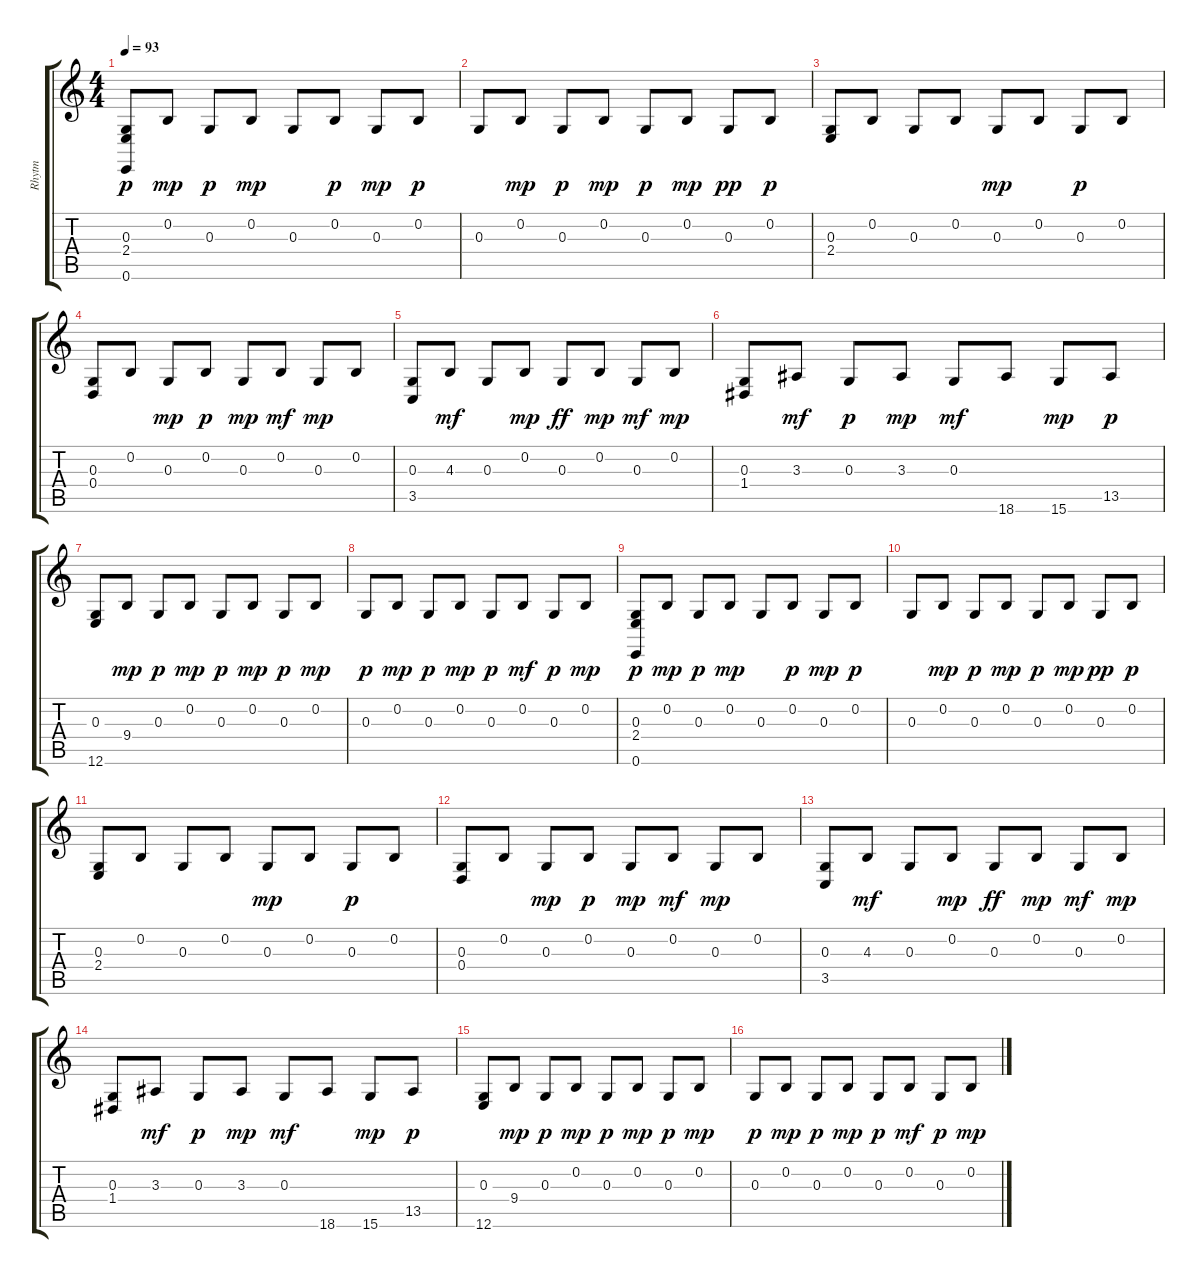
\track ("Rhytm" "Rhytm") {instrument acousticgrandpiano}
\staff {score tabs}
\tuning (E4 B3 G3 D3 A2 E2) {hide}
\ts (4 4)
\tempo 93
\clef g2
\ks c
(0.3 2.4 0.6).8{dy p} 0.2.8{dy mp} 0.3.8{dy p} 0.2.8{dy mp} 0.3.8 0.2.8{dy p} 0.3.8{dy mp} 0.2.8{dy p} |
0.3.8 0.2.8{dy mp} 0.3.8{dy p} 0.2.8{dy mp} 0.3.8{dy p} 0.2.8{dy mp} 0.3.8{dy pp} 0.2.8{dy p} |
(0.3 2.4).8 0.2.8 0.3.8 0.2.8 0.3.8{dy mp} 0.2.8 0.3.8{dy p} 0.2.8 |
(0.3 0.4).8 0.2.8 0.3.8{dy mp} 0.2.8{dy p} 0.3.8{dy mp} 0.2.8{dy mf} 0.3.8{dy mp} 0.2.8 |
(0.3 3.5).8 4.3.8{dy mf} 0.3.8 0.2.8{dy mp} 0.3.8{dy ff} 0.2.8{dy mp} 0.3.8{dy mf} 0.2.8{dy mp} |
(0.3 1.4).8 3.3.8{dy mf} 0.3.8{dy p} 3.3.8{dy mp} 0.3.8{dy mf} 18.6.8 15.6.8{dy mp} 13.5.8{dy p} |
(0.3 12.6).8 9.4.8{dy mp} 0.3.8{dy p} 0.2.8{dy mp} 0.3.8{dy p} 0.2.8{dy mp} 0.3.8{dy p} 0.2.8{dy mp} |
0.3.8{dy p} 0.2.8{dy mp} 0.3.8{dy p} 0.2.8{dy mp} 0.3.8{dy p} 0.2.8{dy mf} 0.3.8{dy p} 0.2.8{dy mp} |
(0.3 2.4 0.6).8{dy p} 0.2.8{dy mp} 0.3.8{dy p} 0.2.8{dy mp} 0.3.8 0.2.8{dy p} 0.3.8{dy mp} 0.2.8{dy p} |
0.3.8 0.2.8{dy mp} 0.3.8{dy p} 0.2.8{dy mp} 0.3.8{dy p} 0.2.8{dy mp} 0.3.8{dy pp} 0.2.8{dy p} |
(0.3 2.4).8 0.2.8 0.3.8 0.2.8 0.3.8{dy mp} 0.2.8 0.3.8{dy p} 0.2.8 |
(0.3 0.4).8 0.2.8 0.3.8{dy mp} 0.2.8{dy p} 0.3.8{dy mp} 0.2.8{dy mf} 0.3.8{dy mp} 0.2.8 |
(0.3 3.5).8 4.3.8{dy mf} 0.3.8 0.2.8{dy mp} 0.3.8{dy ff} 0.2.8{dy mp} 0.3.8{dy mf} 0.2.8{dy mp} |
(0.3 1.4).8 3.3.8{dy mf} 0.3.8{dy p} 3.3.8{dy mp} 0.3.8{dy mf} 18.6.8 15.6.8{dy mp} 13.5.8{dy p} |
(0.3 12.6).8 9.4.8{dy mp} 0.3.8{dy p} 0.2.8{dy mp} 0.3.8{dy p} 0.2.8{dy mp} 0.3.8{dy p} 0.2.8{dy mp} |
0.3.8{dy p} 0.2.8{dy mp} 0.3.8{dy p} 0.2.8{dy mp} 0.3.8{dy p} 0.2.8{dy mf} 0.3.8{dy p} 0.2.8{dy mp}
